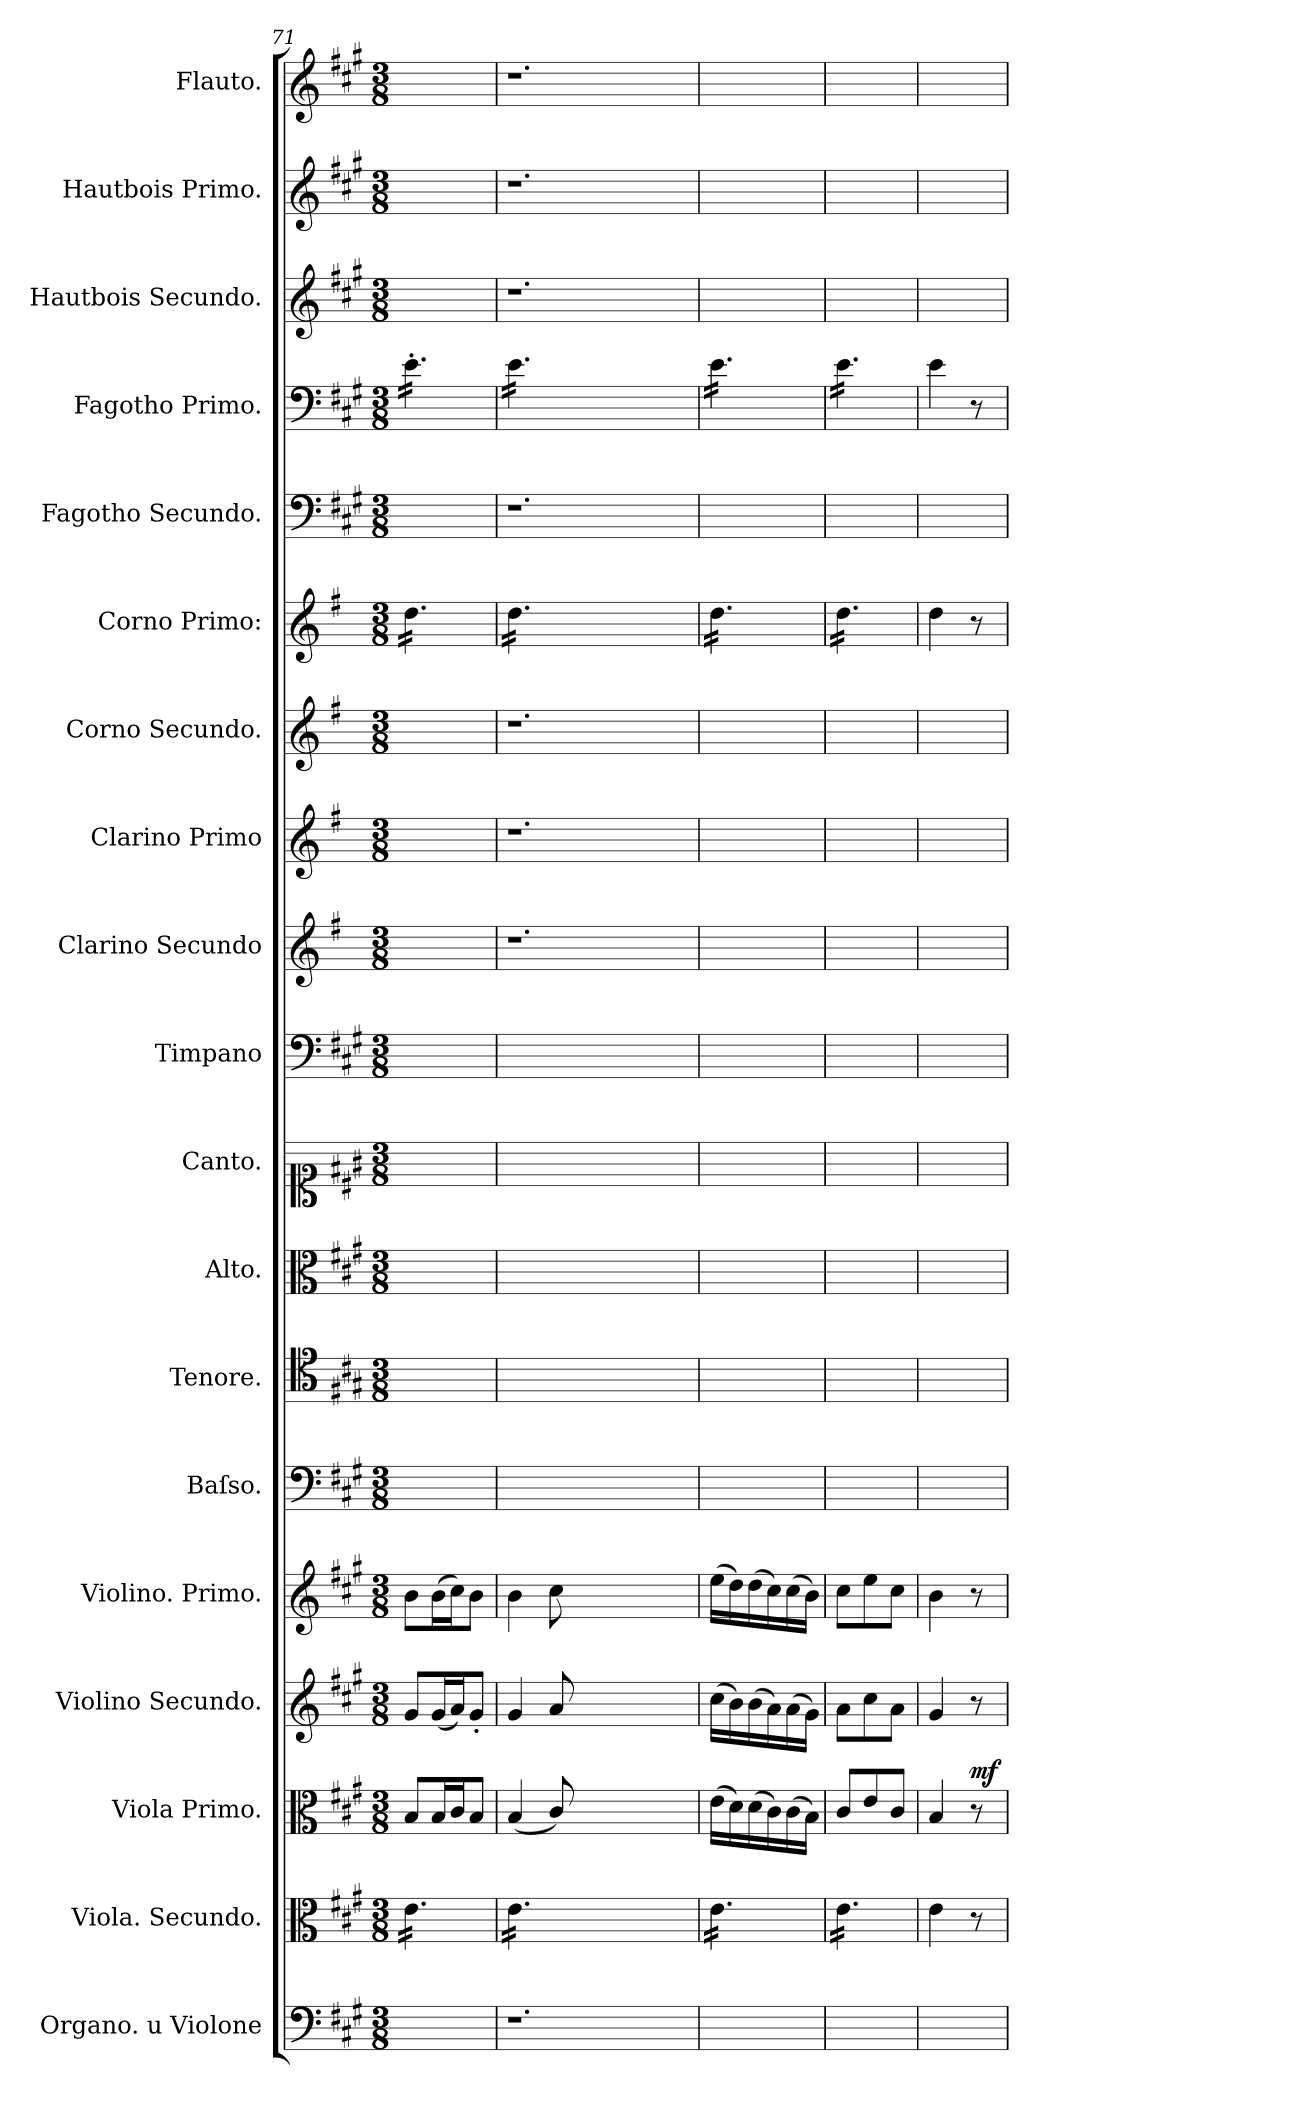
**kern	**kern	**kern	**dynam	**kern	**dynam	**kern	**kern	**kern	**kern	**kern	**kern	**kern	**kern	**kern	**kern	**kern	**kern	**kern	**kern	**kern
*part19	*part18	*part17	*part17	*part16	*part16	*part15	*part14	*part13	*part12	*part11	*part10	*part9	*part8	*part7	*part6	*part5	*part4	*part3	*part2	*part1
*staff19	*staff18	*staff17	*staff17	*staff16	*staff16	*staff15	*staff14	*staff13	*staff12	*staff11	*staff10	*staff9	*staff8	*staff7	*staff6	*staff5	*staff4	*staff3	*staff2	*staff1
*I"Organo. u Violone	*I"Viola. Secundo.	*I"Viola Primo.	*	*I"Violino Secundo.	*	*I"Violino. Primo.	*I"Baſso.	*I"Tenore.	*I"Alto.	*I"Canto.	*I"Timpano	*I"Clarino Secundo	*I"Clarino Primo	*I"Corno Secundo.	*I"Corno Primo:	*I"Fagotho Secundo.	*I"Fagotho Primo.	*I"Hautbois Secundo.	*I"Hautbois Primo.	*I"Flauto.
*	*I'vla 2	*I'vla 1	*	*I'vl 2	*	*I'vl 1	*I'B	*I'T	*I'A	*	*I'timp	*I'clno 2	*I'clno 1	*I'cor 2	*I'cor 1	*I'fag 2	*I'fag 1	*	*	*I'fl
*clefF4	*clefC3	*clefC3	*	*clefG2	*	*clefG2	*clefF4	*clefC4	*clefC3	*clefC1	*clefF4	*clefG2	*clefG2	*clefG2	*clefG2	*clefF4	*clefF4	*clefG2	*clefG2	*clefG2
*	*	*	*	*	*	*	*	*	*	*	*	*ITrd-1c-2	*ITrd-1c-2	*ITrd6c10	*ITrd6c10	*	*	*	*	*
*k[f#c#g#]	*k[f#c#g#]	*k[f#c#g#]	*	*k[f#c#g#]	*	*k[f#c#g#]	*k[f#c#g#]	*k[f#c#g#]	*k[f#c#g#]	*k[f#c#g#]	*k[f#c#g#]	*k[f#c#g#]	*k[f#c#g#]	*k[f#c#g#]	*k[f#c#g#]	*k[f#c#g#]	*k[f#c#g#]	*k[f#c#g#]	*k[f#c#g#]	*k[f#c#g#]
*M3/8	*M3/8	*M3/8	*	*M3/8	*	*M3/8	*M3/8	*M3/8	*M3/8	*M3/8	*M3/8	*M3/8	*M3/8	*M3/8	*M3/8	*M3/8	*M3/8	*M3/8	*M3/8	*M3/8
=71	=71	=71	=71	=71	=71	=71	=71	=71	=71	=71	=71	=71	=71	=71	=71	=71	=71	=71	=71	=71
!	!	!	!	!	!	!	!	!	!	!	!	!	!	!	!	!	!LO:TX:a:color=crimson:t=⚠	!	!	!
*	*tremolo	*	*	*	*	*	*	*	*	*	*	*	*	*	*	*	*	*	*	*
*	*	*	*	*	*	*	*	*	*	*	*	*	*	*	*tremolo	*	*	*	*	*
*	*	*	*	*	*	*	*	*	*	*	*	*	*	*	*	*	*tremolo	*	*	*
4.ryy	16e\LL	8B/L	.	8g#/L	.	8b\L	4.ryy	4.ryy	4.ryy	4.ryy	4.ryy	4.ryy	4.ryy	4.ryy	16e\LL	4.ryy	16e'\LL	4.ryy	4.ryy	4.ryy
.	16e\	.	.	.	.	.	.	.	.	.	.	.	.	.	16e\	.	16e'\	.	.	.
.	16e\	16B/L	.	(16g#/L	.	(16b\L	.	.	.	.	.	.	.	.	16e\	.	16e'\	.	.	.
.	16e\	16c#/J	.	16a/J)	.	16cc#\J)	.	.	.	.	.	.	.	.	16e\	.	16e'\	.	.	.
.	16e\	8B/J	.	8g#'/J	.	8b\J	.	.	.	.	.	.	.	.	16e\	.	16e'\	.	.	.
.	16e\JJ	.	.	.	.	.	.	.	.	.	.	.	.	.	16e\JJ	.	16e'\JJ	.	.	.
=72	=72	=72	=72	=72	=72	=72	=72	=72	=72	=72	=72	=72	=72	=72	=72	=72	=72	=72	=72	=72
1.r	16e\LL	(4B/	.	4g#/	.	4b\	4.ryy	4.ryy	4.ryy	4.ryy	4.ryy	1.r	1.r	1.r	16e\LL	1.r	16e\LL	1.r	1.r	1.r
.	16e\	.	.	.	.	.	.	.	.	.	.	.	.	.	16e\	.	16e\	.	.	.
.	16e\	.	.	.	.	.	.	.	.	.	.	.	.	.	16e\	.	16e\	.	.	.
.	16e\	.	.	.	.	.	.	.	.	.	.	.	.	.	16e\	.	16e\	.	.	.
.	16e\	8c#/)	.	8a/	.	8cc#\	.	.	.	.	.	.	.	.	16e\	.	16e\	.	.	.
.	16e\JJ	.	.	.	.	.	.	.	.	.	.	.	.	.	16e\JJ	.	16e\JJ	.	.	.
.	1ryy	1ryy	.	1ryy	.	1ryy	1ryy	1ryy	1ryy	1ryy	1ryy	.	.	.	1ryy	.	1ryy	.	.	.
.	8ryy	8ryy	.	8ryy	.	8ryy	8ryy	8ryy	8ryy	8ryy	8ryy	.	.	.	8ryy	.	8ryy	.	.	.
=73	=73	=73	=73	=73	=73	=73	=73	=73	=73	=73	=73	=73	=73	=73	=73	=73	=73	=73	=73	=73
4.ryy	16e\LL	(16e\LL	.	(16cc#\LL	.	(16ee\LL	4.ryy	4.ryy	4.ryy	4.ryy	4.ryy	4.ryy	4.ryy	4.ryy	16e\LL	4.ryy	16e\LL	4.ryy	4.ryy	4.ryy
.	16e\	16d\)	.	16b\)	.	16dd\)	.	.	.	.	.	.	.	.	16e\	.	16e\	.	.	.
.	16e\	(16d\	.	(16b\	.	(16dd\	.	.	.	.	.	.	.	.	16e\	.	16e\	.	.	.
.	16e\	16c#\)	.	16a\)	.	16cc#\)	.	.	.	.	.	.	.	.	16e\	.	16e\	.	.	.
.	16e\	(16c#\	.	(16a\	.	(16cc#\	.	.	.	.	.	.	.	.	16e\	.	16e\	.	.	.
.	16e\JJ	16B\JJ)	.	16g#\JJ)	.	16b\JJ)	.	.	.	.	.	.	.	.	16e\JJ	.	16e\JJ	.	.	.
=74	=74	=74	=74	=74	=74	=74	=74	=74	=74	=74	=74	=74	=74	=74	=74	=74	=74	=74	=74	=74
4.ryy	16e\LL	8c#/L	.	8a\L	.	8cc#\L	4.ryy	4.ryy	4.ryy	4.ryy	4.ryy	4.ryy	4.ryy	4.ryy	16e\LL	4.ryy	16e\LL	4.ryy	4.ryy	4.ryy
.	16e\	.	.	.	.	.	.	.	.	.	.	.	.	.	16e\	.	16e\	.	.	.
.	16e\	8e/	.	8cc#\	.	8ee\	.	.	.	.	.	.	.	.	16e\	.	16e\	.	.	.
.	16e\	.	.	.	.	.	.	.	.	.	.	.	.	.	16e\	.	16e\	.	.	.
.	16e\	8c#/J	.	8a\J	.	8cc#\J	.	.	.	.	.	.	.	.	16e\	.	16e\	.	.	.
.	16e\JJ	.	.	.	.	.	.	.	.	.	.	.	.	.	16e\JJ	.	16e\JJ	.	.	.
*	*	*	*	*	*	*	*	*	*	*	*	*	*	*	*	*	*Xtremolo	*	*	*
*	*	*	*	*	*	*	*	*	*	*	*	*	*	*	*Xtremolo	*	*	*	*	*
*	*Xtremolo	*	*	*	*	*	*	*	*	*	*	*	*	*	*	*	*	*	*	*
=75	=75	=75	=75	=75	=75	=75	=75	=75	=75	=75	=75	=75	=75	=75	=75	=75	=75	=75	=75	=75
4.ryy	4e\	4B/	.	4g#/	.	4b\	4.ryy	4.ryy	4.ryy	4.ryy	4.ryy	4.ryy	4.ryy	4.ryy	4e\	4.ryy	4e\	4.ryy	4.ryy	4.ryy
!	!	!	!LO:DY:a	!	!LO:DY:a	!	!	!	!	!	!	!	!	!	!	!	!	!	!	!
.	8r	8r	mf	8r	m&colon; f&colon;	8r	.	.	.	.	.	.	.	.	8r	.	8r	.	.	.
=	=	=	=	=	=	=	=	=	=	=	=	=	=	=	=	=	=	=	=	=
*-	*-	*-	*-	*-	*-	*-	*-	*-	*-	*-	*-	*-	*-	*-	*-	*-	*-	*-	*-	*-
